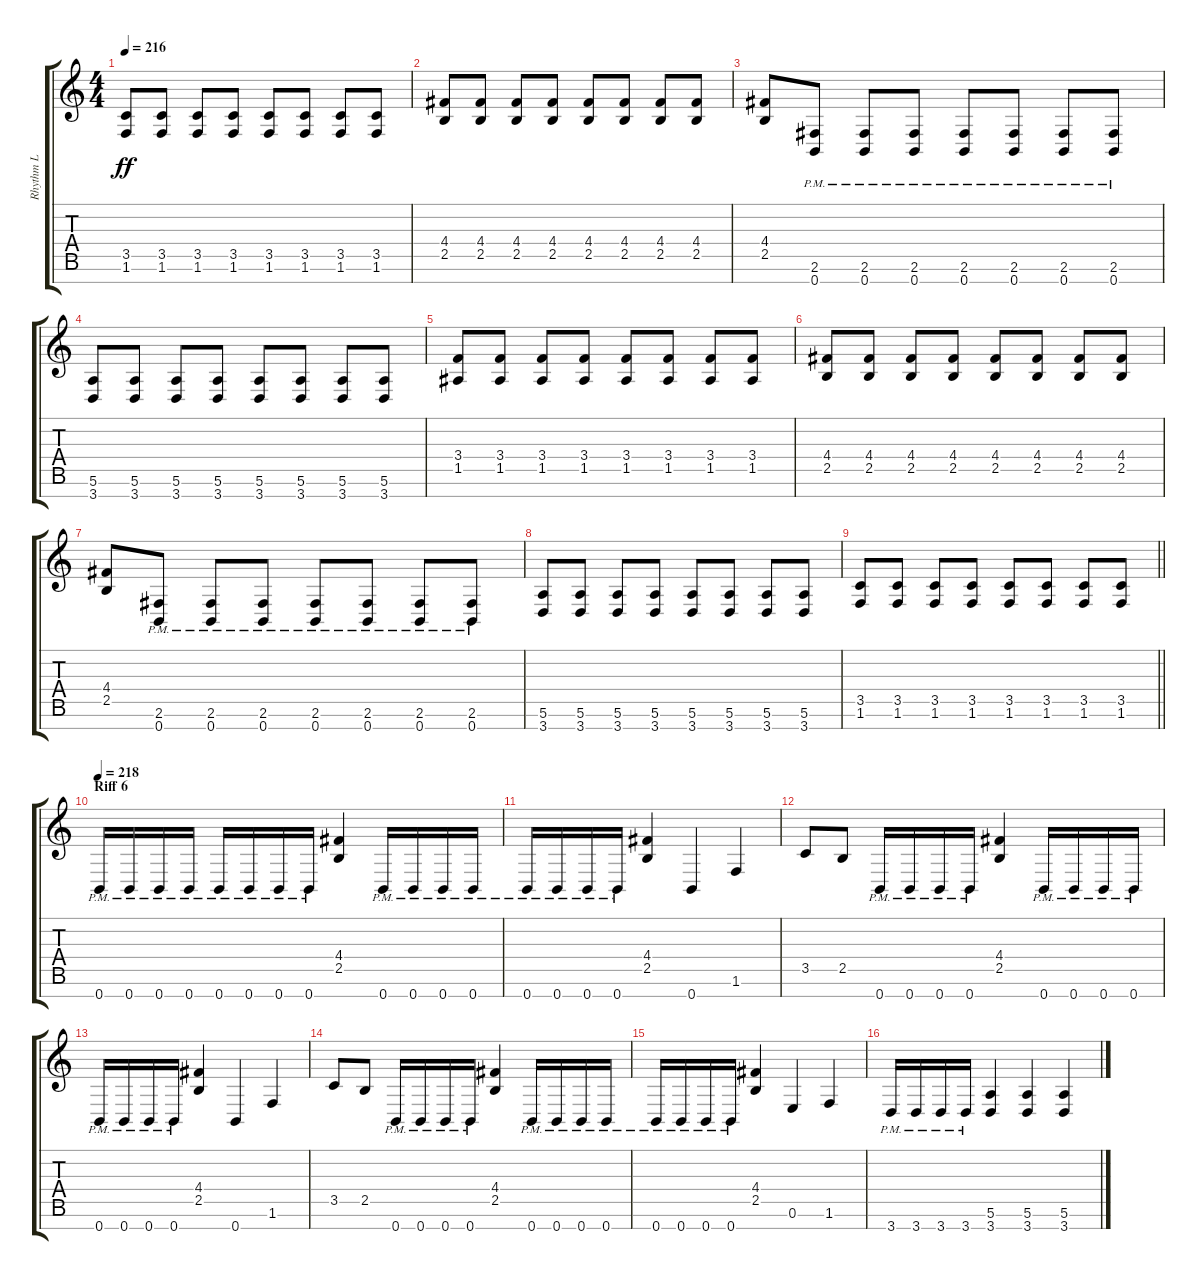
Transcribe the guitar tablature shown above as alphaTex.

\track ("Rhythm L" "Rhythm L") {instrument distortionguitar}
\staff {score tabs}
\tuning (E4 B3 G3 D3 A2 E2 B1) {hide}
\ts (4 4)
\tempo 216
\clef g2
\ks c
(3.5 1.6).8{dy ff} (3.5 1.6).8 (3.5 1.6).8 (3.5 1.6).8 (3.5 1.6).8 (3.5 1.6).8 (3.5 1.6).8 (3.5 1.6).8 |
(4.4 2.5).8 (4.4 2.5).8 (4.4 2.5).8 (4.4 2.5).8 (4.4 2.5).8 (4.4 2.5).8 (4.4 2.5).8 (4.4 2.5).8 |
(4.4 2.5).8 (2.6{pm} 0.7{pm}).8 (2.6{pm} 0.7{pm}).8 (2.6{pm} 0.7{pm}).8 (2.6{pm} 0.7{pm}).8 (2.6{pm} 0.7{pm}).8 (2.6{pm} 0.7{pm}).8 (2.6{pm} 0.7{pm}).8 |
(5.6 3.7).8 (5.6 3.7).8 (5.6 3.7).8 (5.6 3.7).8 (5.6 3.7).8 (5.6 3.7).8 (5.6 3.7).8 (5.6 3.7).8 |
(3.4 1.5).8 (3.4 1.5).8 (3.4 1.5).8 (3.4 1.5).8 (3.4 1.5).8 (3.4 1.5).8 (3.4 1.5).8 (3.4 1.5).8 |
(4.4 2.5).8 (4.4 2.5).8 (4.4 2.5).8 (4.4 2.5).8 (4.4 2.5).8 (4.4 2.5).8 (4.4 2.5).8 (4.4 2.5).8 |
(4.4 2.5).8 (2.6{pm} 0.7{pm}).8 (2.6{pm} 0.7{pm}).8 (2.6{pm} 0.7{pm}).8 (2.6{pm} 0.7{pm}).8 (2.6{pm} 0.7{pm}).8 (2.6{pm} 0.7{pm}).8 (2.6{pm} 0.7{pm}).8 |
(5.6 3.7).8 (5.6 3.7).8 (5.6 3.7).8 (5.6 3.7).8 (5.6 3.7).8 (5.6 3.7).8 (5.6 3.7).8 (5.6 3.7).8 |
\barLineRight lightlight
(3.5 1.6).8 (3.5 1.6).8 (3.5 1.6).8 (3.5 1.6).8 (3.5 1.6).8 (3.5 1.6).8 (3.5 1.6).8 (3.5 1.6).8 |
\section ("" "Riff 6")
\tempo 218
0.7{pm}.16 0.7{pm}.16 0.7{pm}.16 0.7{pm}.16 0.7{pm}.16 0.7{pm}.16 0.7{pm}.16 0.7{pm}.16 (4.4 2.5).4 0.7{pm}.16 0.7{pm}.16 0.7{pm}.16 0.7{pm}.16 |
0.7{pm}.16 0.7{pm}.16 0.7{pm}.16 0.7{pm}.16 (4.4 2.5).4 0.7.4 1.6.4 |
3.5.8 2.5.8 0.7{pm}.16 0.7{pm}.16 0.7{pm}.16 0.7{pm}.16 (4.4 2.5).4 0.7{pm}.16 0.7{pm}.16 0.7{pm}.16 0.7{pm}.16 |
0.7{pm}.16 0.7{pm}.16 0.7{pm}.16 0.7{pm}.16 (4.4 2.5).4 0.7.4 1.6.4 |
3.5.8 2.5.8 0.7{pm}.16 0.7{pm}.16 0.7{pm}.16 0.7{pm}.16 (4.4 2.5).4 0.7{pm}.16 0.7{pm}.16 0.7{pm}.16 0.7{pm}.16 |
0.7{pm}.16 0.7{pm}.16 0.7{pm}.16 0.7{pm}.16 (4.4 2.5).4 0.6.4 1.6.4 |
3.7{pm}.16 3.7{pm}.16 3.7{pm}.16 3.7{pm}.16 (5.6 3.7).4 (5.6 3.7).4 (5.6 3.7).4
